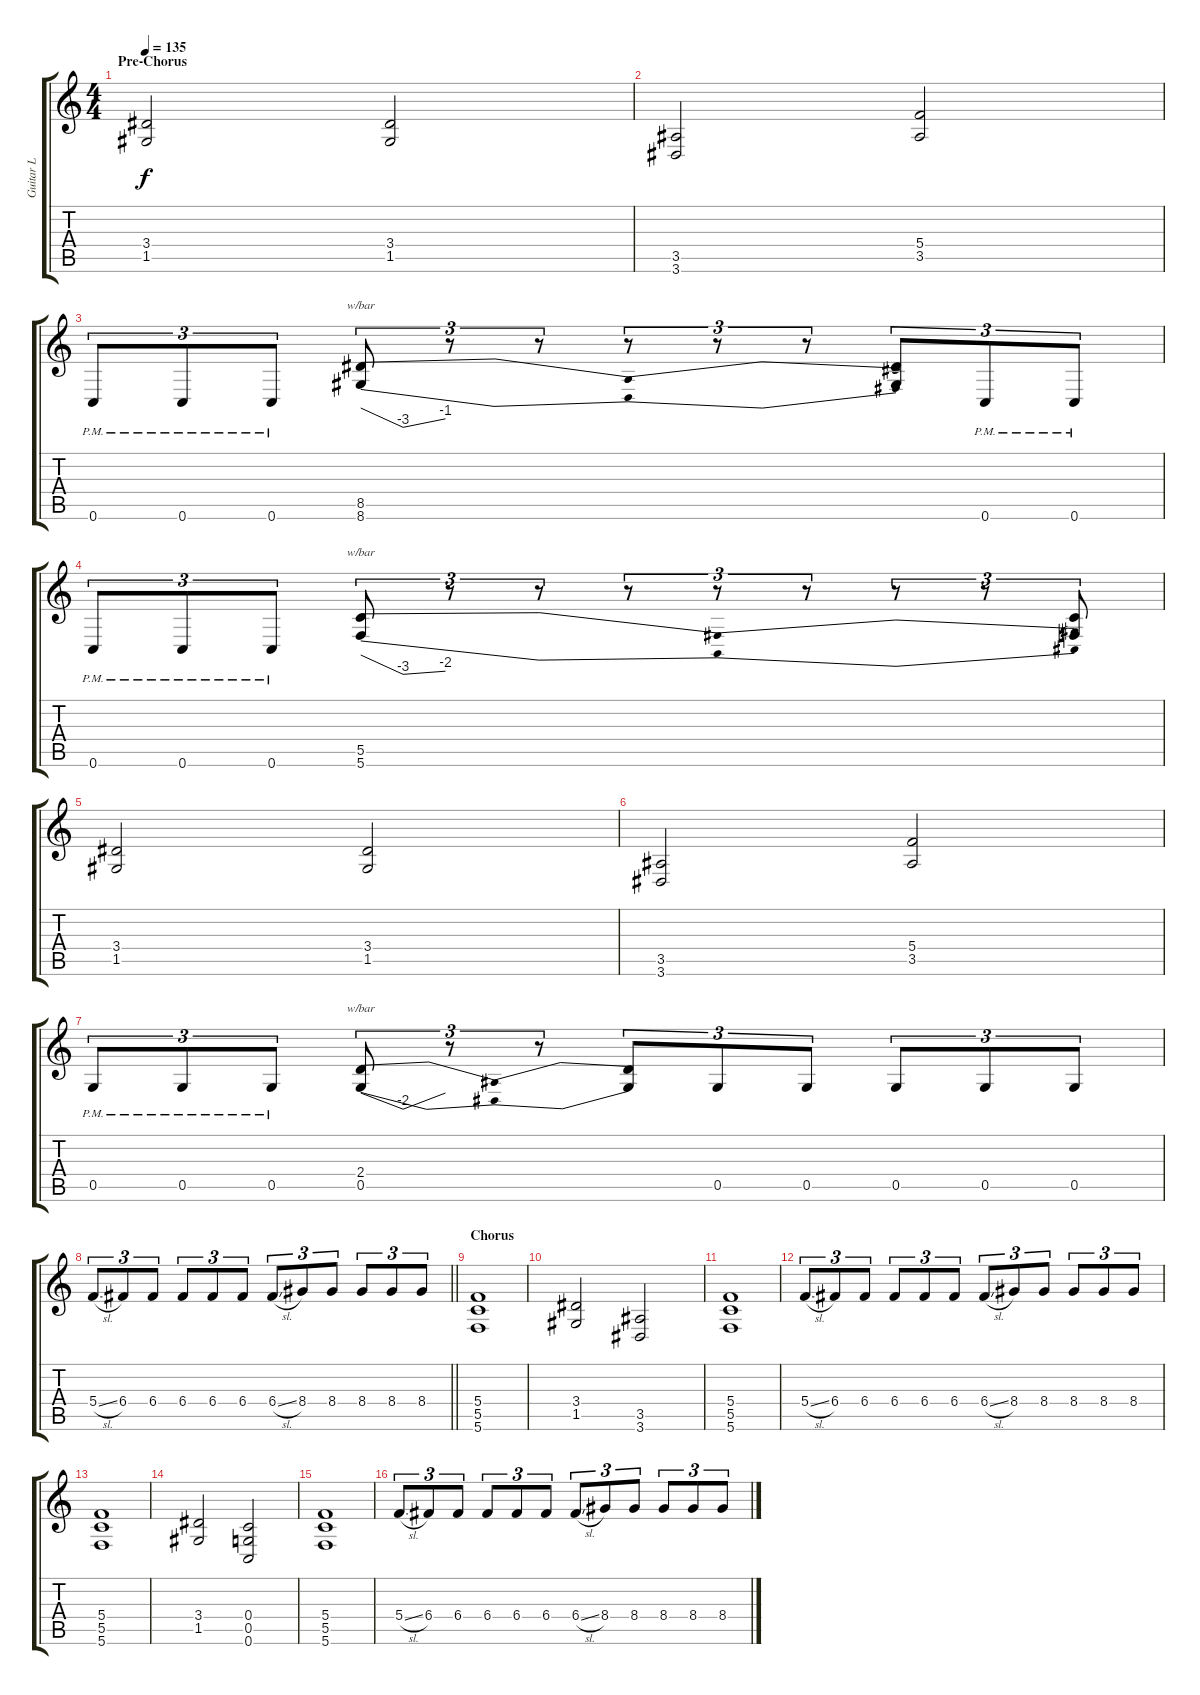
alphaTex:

\track ("Guitar L" "Guitar L") {instrument distortionguitar}
\staff {score tabs}
\tuning (D4 A3 F3 C3 G2 C2) {hide}
\ts (4 4)
\section ("" "Pre-Chorus")
\tempo 135
\clef g2
\ks c
(3.4 1.5).2{dy f} (3.4 1.5).2 |
(3.5 3.6).2 (5.4 3.5).2 |
0.6{pm}.8{tu (3 2)} 0.6{pm}.8{tu (3 2)} 0.6{pm}.8{tu (3 2)} (8.5 8.6).8{tu (3 2) tbe (dip default 0 0 36 -12 60 -4)} r.8{tu (3 2)} r.8{tu (3 2)} r.8{tu (3 2)} r.8{tu (3 2)} r.8{tu (3 2)} (8.5{t} 8.6{t}).8{tu (3 2)} 0.6{pm}.8{tu (3 2)} 0.6{pm}.8{tu (3 2)} |
0.6{pm}.8{tu (3 2)} 0.6{pm}.8{tu (3 2)} 0.6{pm}.8{tu (3 2)} (5.5 5.6).8{tu (3 2) tbe (dip default 0 0 38 -12 60 -8)} r.8{tu (3 2)} r.8{tu (3 2)} r.8{tu (3 2)} r.8{tu (3 2)} r.8{tu (3 2)} r.8{tu (3 2)} r.8{tu (3 2)} (5.5{t} 5.6{t}).8{tu (3 2)} |
(3.4 1.5).2 (3.4 1.5).2 |
(3.5 3.6).2 (5.4 3.5).2 |
0.5{pm}.8{tu (3 2)} 0.5{pm}.8{tu (3 2)} 0.5{pm}.8{tu (3 2)} (2.4 0.5).8{tu (3 2) tbe (dip default 0 0 34 -8 60 0)} r.8{tu (3 2)} r.8{tu (3 2)} (2.4{t} 0.5{t}).8{tu (3 2)} 0.5.8{tu (3 2)} 0.5.8{tu (3 2)} 0.5.8{tu (3 2)} 0.5.8{tu (3 2)} 0.5.8{tu (3 2)} |
\barLineRight lightlight
5.4{sl}.8{tu (3 2) balance 8} 6.4.8{tu (3 2)} 6.4.8{tu (3 2)} 6.4.8{tu (3 2)} 6.4.8{tu (3 2)} 6.4.8{tu (3 2)} 6.4{sl}.8{tu (3 2)} 8.4.8{tu (3 2)} 8.4.8{tu (3 2)} 8.4.8{tu (3 2)} 8.4.8{tu (3 2)} 8.4.8{tu (3 2)} |
\section ("" "Chorus")
(5.4 5.5 5.6).1 |
(3.4 1.5).2 (3.5 3.6).2 |
(5.4 5.5 5.6).1 |
5.4{sl}.8{tu (3 2)} 6.4.8{tu (3 2)} 6.4.8{tu (3 2)} 6.4.8{tu (3 2)} 6.4.8{tu (3 2)} 6.4.8{tu (3 2)} 6.4{sl}.8{tu (3 2)} 8.4.8{tu (3 2)} 8.4.8{tu (3 2)} 8.4.8{tu (3 2)} 8.4.8{tu (3 2)} 8.4.8{tu (3 2)} |
(5.4 5.5 5.6).1 |
(3.4 1.5).2 (0.4 0.5 0.6).2 |
(5.4 5.5 5.6).1 |
5.4{sl}.8{tu (3 2)} 6.4.8{tu (3 2)} 6.4.8{tu (3 2)} 6.4.8{tu (3 2)} 6.4.8{tu (3 2)} 6.4.8{tu (3 2)} 6.4{sl}.8{tu (3 2)} 8.4.8{tu (3 2)} 8.4.8{tu (3 2)} 8.4.8{tu (3 2)} 8.4.8{tu (3 2)} 8.4.8{tu (3 2)}
